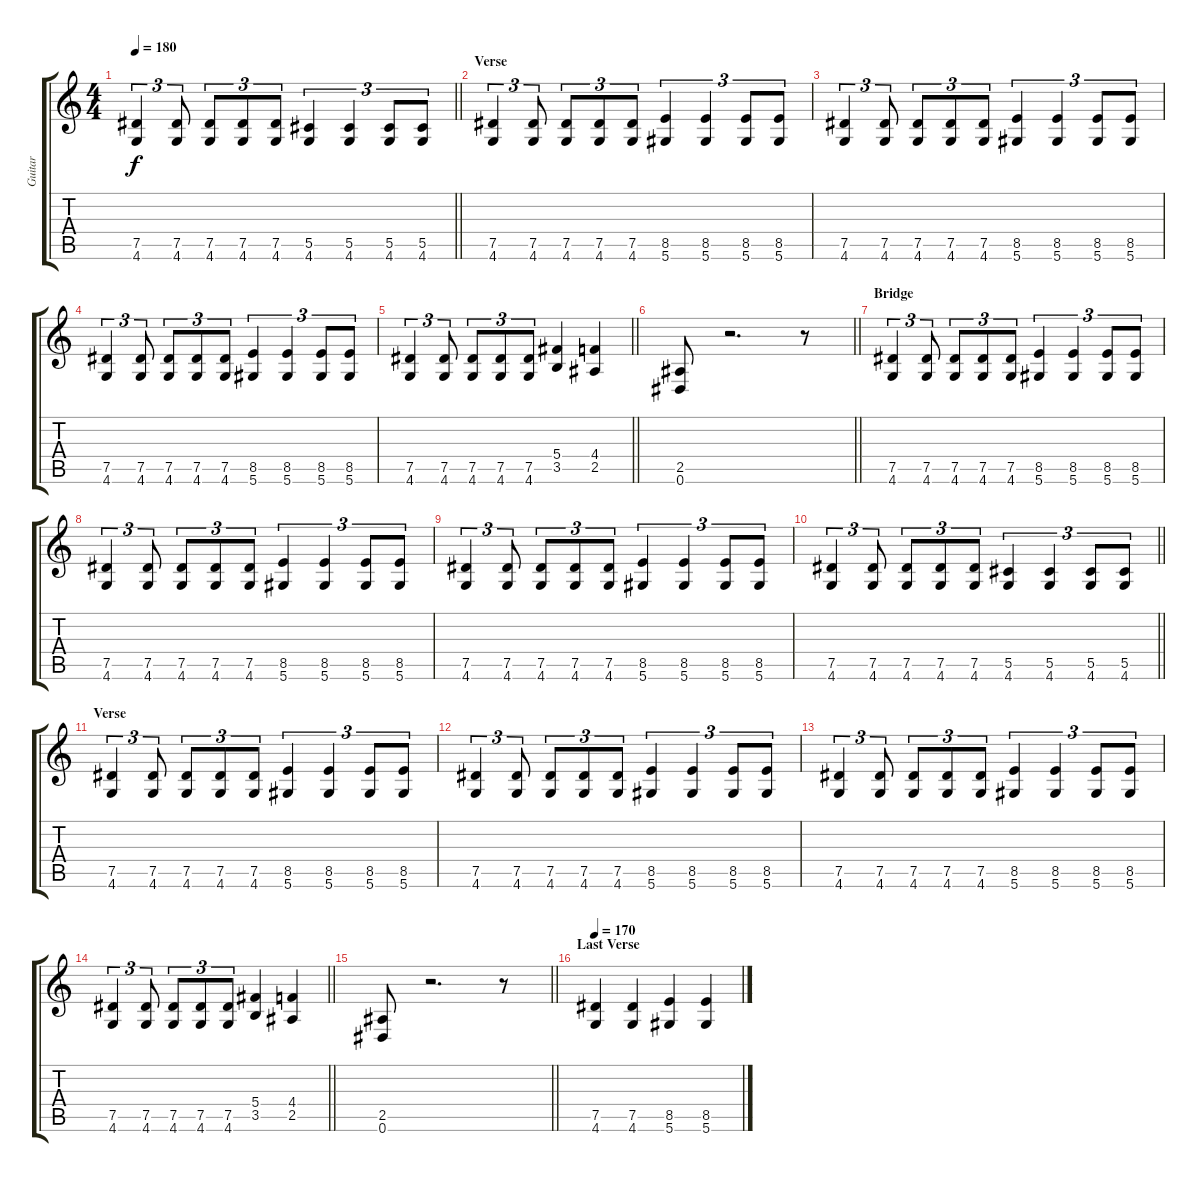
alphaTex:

\track ("Guitar" "Guitar") {instrument overdrivenguitar}
\staff {score tabs}
\tuning (Eb4 Bb3 Gb3 Db3 Ab2 Eb2) {hide}
\ts (4 4)
\tempo 180
\clef g2
\barLineRight lightlight
\ks c
(7.5 4.6).4{tu (3 2) dy f} (7.5 4.6).8{tu (3 2)} (7.5 4.6).8{tu (3 2)} (7.5 4.6).8{tu (3 2)} (7.5 4.6).8{tu (3 2)} (5.5 4.6).4{tu (3 2)} (5.5 4.6).4{tu (3 2)} (5.5 4.6).8{tu (3 2)} (5.5 4.6).8{tu (3 2)} |
\section ("" "Verse")
(7.5 4.6).4{tu (3 2)} (7.5 4.6).8{tu (3 2)} (7.5 4.6).8{tu (3 2)} (7.5 4.6).8{tu (3 2)} (7.5 4.6).8{tu (3 2)} (8.5 5.6).4{tu (3 2)} (8.5 5.6).4{tu (3 2)} (8.5 5.6).8{tu (3 2)} (8.5 5.6).8{tu (3 2)} |
(7.5 4.6).4{tu (3 2)} (7.5 4.6).8{tu (3 2)} (7.5 4.6).8{tu (3 2)} (7.5 4.6).8{tu (3 2)} (7.5 4.6).8{tu (3 2)} (8.5 5.6).4{tu (3 2)} (8.5 5.6).4{tu (3 2)} (8.5 5.6).8{tu (3 2)} (8.5 5.6).8{tu (3 2)} |
(7.5 4.6).4{tu (3 2)} (7.5 4.6).8{tu (3 2)} (7.5 4.6).8{tu (3 2)} (7.5 4.6).8{tu (3 2)} (7.5 4.6).8{tu (3 2)} (8.5 5.6).4{tu (3 2)} (8.5 5.6).4{tu (3 2)} (8.5 5.6).8{tu (3 2)} (8.5 5.6).8{tu (3 2)} |
\barLineRight lightlight
(7.5 4.6).4{tu (3 2)} (7.5 4.6).8{tu (3 2)} (7.5 4.6).8{tu (3 2)} (7.5 4.6).8{tu (3 2)} (7.5 4.6).8{tu (3 2)} (5.4 3.5).4 (4.4 2.5).4 |
\barLineRight lightlight
(2.5 0.6).8 r.2{d} r.8 |
\section ("" "Bridge")
(7.5 4.6).4{tu (3 2)} (7.5 4.6).8{tu (3 2)} (7.5 4.6).8{tu (3 2)} (7.5 4.6).8{tu (3 2)} (7.5 4.6).8{tu (3 2)} (8.5 5.6).4{tu (3 2)} (8.5 5.6).4{tu (3 2)} (8.5 5.6).8{tu (3 2)} (8.5 5.6).8{tu (3 2)} |
(7.5 4.6).4{tu (3 2)} (7.5 4.6).8{tu (3 2)} (7.5 4.6).8{tu (3 2)} (7.5 4.6).8{tu (3 2)} (7.5 4.6).8{tu (3 2)} (8.5 5.6).4{tu (3 2)} (8.5 5.6).4{tu (3 2)} (8.5 5.6).8{tu (3 2)} (8.5 5.6).8{tu (3 2)} |
(7.5 4.6).4{tu (3 2)} (7.5 4.6).8{tu (3 2)} (7.5 4.6).8{tu (3 2)} (7.5 4.6).8{tu (3 2)} (7.5 4.6).8{tu (3 2)} (8.5 5.6).4{tu (3 2)} (8.5 5.6).4{tu (3 2)} (8.5 5.6).8{tu (3 2)} (8.5 5.6).8{tu (3 2)} |
\barLineRight lightlight
(7.5 4.6).4{tu (3 2)} (7.5 4.6).8{tu (3 2)} (7.5 4.6).8{tu (3 2)} (7.5 4.6).8{tu (3 2)} (7.5 4.6).8{tu (3 2)} (5.5 4.6).4{tu (3 2)} (5.5 4.6).4{tu (3 2)} (5.5 4.6).8{tu (3 2)} (5.5 4.6).8{tu (3 2)} |
\section ("" "Verse")
(7.5 4.6).4{tu (3 2)} (7.5 4.6).8{tu (3 2)} (7.5 4.6).8{tu (3 2)} (7.5 4.6).8{tu (3 2)} (7.5 4.6).8{tu (3 2)} (8.5 5.6).4{tu (3 2)} (8.5 5.6).4{tu (3 2)} (8.5 5.6).8{tu (3 2)} (8.5 5.6).8{tu (3 2)} |
(7.5 4.6).4{tu (3 2)} (7.5 4.6).8{tu (3 2)} (7.5 4.6).8{tu (3 2)} (7.5 4.6).8{tu (3 2)} (7.5 4.6).8{tu (3 2)} (8.5 5.6).4{tu (3 2)} (8.5 5.6).4{tu (3 2)} (8.5 5.6).8{tu (3 2)} (8.5 5.6).8{tu (3 2)} |
(7.5 4.6).4{tu (3 2)} (7.5 4.6).8{tu (3 2)} (7.5 4.6).8{tu (3 2)} (7.5 4.6).8{tu (3 2)} (7.5 4.6).8{tu (3 2)} (8.5 5.6).4{tu (3 2)} (8.5 5.6).4{tu (3 2)} (8.5 5.6).8{tu (3 2)} (8.5 5.6).8{tu (3 2)} |
\barLineRight lightlight
(7.5 4.6).4{tu (3 2)} (7.5 4.6).8{tu (3 2)} (7.5 4.6).8{tu (3 2)} (7.5 4.6).8{tu (3 2)} (7.5 4.6).8{tu (3 2)} (5.4 3.5).4 (4.4 2.5).4 |
\barLineRight lightlight
(2.5 0.6).8 r.2{d} r.8 |
\section ("" "Last Verse")
\tempo 170
(7.5 4.6).4 (7.5 4.6).4 (8.5 5.6).4 (8.5 5.6).4
